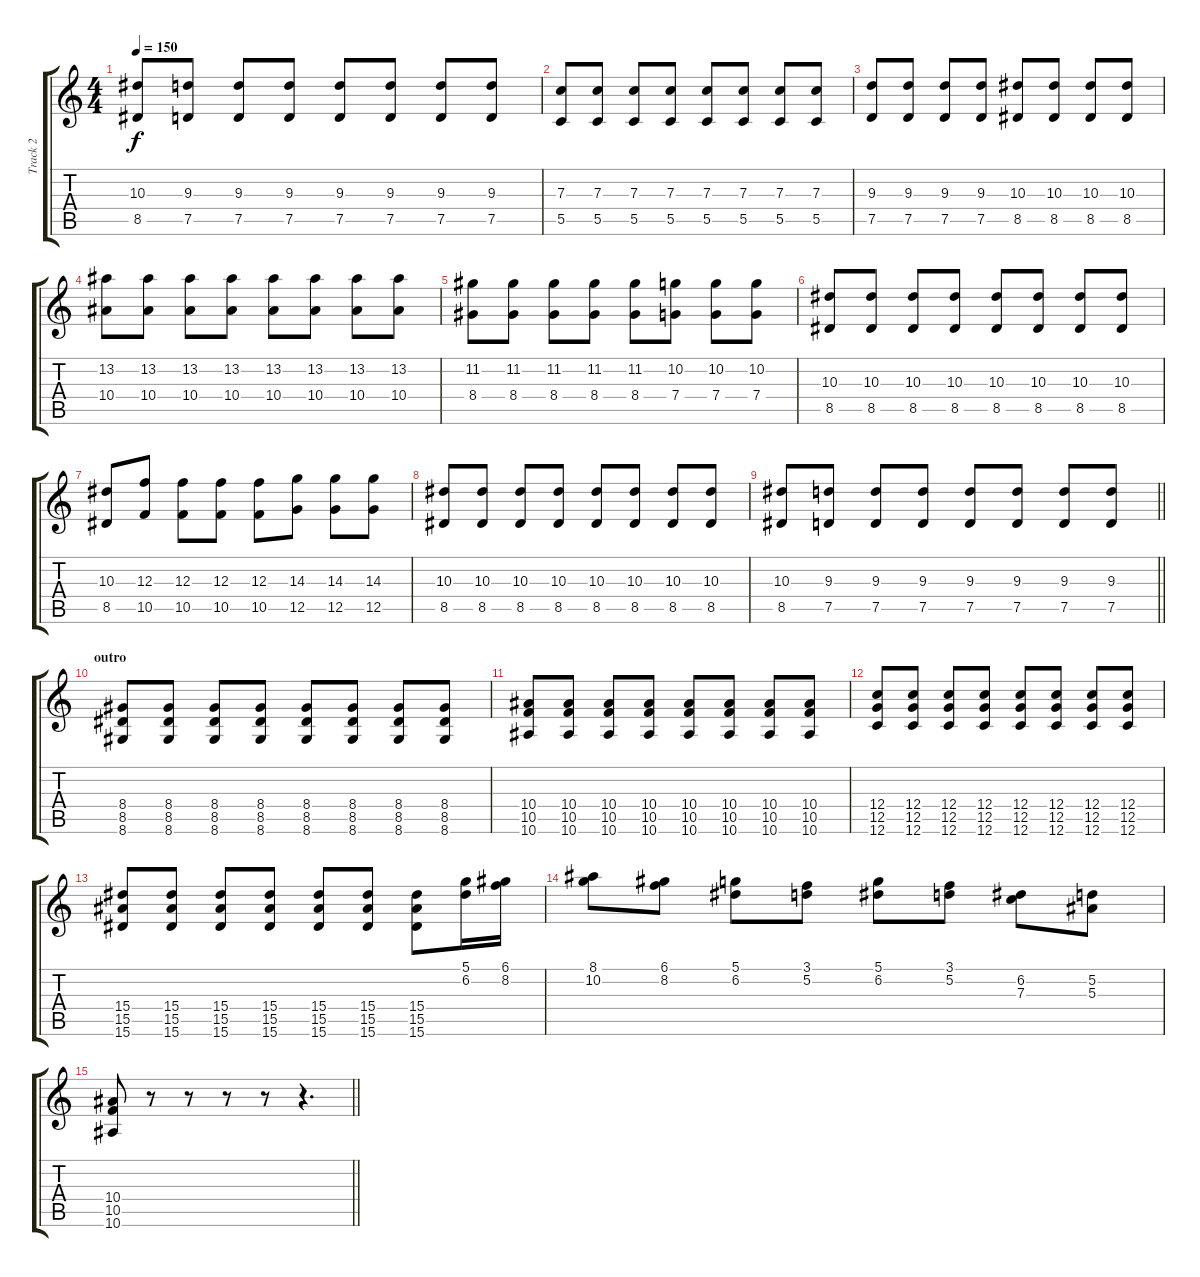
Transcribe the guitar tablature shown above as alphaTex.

\track ("Track 2" "Track 2") {instrument distortionguitar}
\staff {score tabs}
\tuning (D4 A3 F3 C3 G2 C2) {hide}
\ts (4 4)
\tempo 150
\clef g2
\ks c
(10.3 8.5).8{dy f} (9.3 7.5).8 (9.3 7.5).8 (9.3 7.5).8 (9.3 7.5).8 (9.3 7.5).8 (9.3 7.5).8 (9.3 7.5).8 |
(7.3 5.5).8 (7.3 5.5).8 (7.3 5.5).8 (7.3 5.5).8 (7.3 5.5).8 (7.3 5.5).8 (7.3 5.5).8 (7.3 5.5).8 |
(9.3 7.5).8 (9.3 7.5).8 (9.3 7.5).8 (9.3 7.5).8 (10.3 8.5).8 (10.3 8.5).8 (10.3 8.5).8 (10.3 8.5).8 |
(13.2 10.4).8 (13.2 10.4).8 (13.2 10.4).8 (13.2 10.4).8 (13.2 10.4).8 (13.2 10.4).8 (13.2 10.4).8 (13.2 10.4).8 |
(11.2 8.4).8 (11.2 8.4).8 (11.2 8.4).8 (11.2 8.4).8 (11.2 8.4).8 (10.2 7.4).8 (10.2 7.4).8 (10.2 7.4).8 |
(10.3 8.5).8 (10.3 8.5).8 (10.3 8.5).8 (10.3 8.5).8 (10.3 8.5).8 (10.3 8.5).8 (10.3 8.5).8 (10.3 8.5).8 |
(10.3 8.5).8 (12.3 10.5).8 (12.3 10.5).8 (12.3 10.5).8 (12.3 10.5).8 (14.3 12.5).8 (14.3 12.5).8 (14.3 12.5).8 |
(10.3 8.5).8 (10.3 8.5).8 (10.3 8.5).8 (10.3 8.5).8 (10.3 8.5).8 (10.3 8.5).8 (10.3 8.5).8 (10.3 8.5).8 |
\barLineRight lightlight
(10.3 8.5).8 (9.3 7.5).8 (9.3 7.5).8 (9.3 7.5).8 (9.3 7.5).8 (9.3 7.5).8 (9.3 7.5).8 (9.3 7.5).8 |
\section ("" "outro")
(8.4 8.5 8.6).8 (8.4 8.5 8.6).8 (8.4 8.5 8.6).8 (8.4 8.5 8.6).8 (8.4 8.5 8.6).8 (8.4 8.5 8.6).8 (8.4 8.5 8.6).8 (8.4 8.5 8.6).8 |
(10.4 10.5 10.6).8 (10.4 10.5 10.6).8 (10.4 10.5 10.6).8 (10.4 10.5 10.6).8 (10.4 10.5 10.6).8 (10.4 10.5 10.6).8 (10.4 10.5 10.6).8 (10.4 10.5 10.6).8 |
(12.4 12.5 12.6).8 (12.4 12.5 12.6).8 (12.4 12.5 12.6).8 (12.4 12.5 12.6).8 (12.4 12.5 12.6).8 (12.4 12.5 12.6).8 (12.4 12.5 12.6).8 (12.4 12.5 12.6).8 |
(15.4 15.5 15.6).8 (15.4 15.5 15.6).8 (15.4 15.5 15.6).8 (15.4 15.5 15.6).8 (15.4 15.5 15.6).8 (15.4 15.5 15.6).8 (15.4 15.5 15.6).8 (5.1 6.2).16 (6.1 8.2).16 |
(8.1 10.2).8 (6.1 8.2).8 (5.1 6.2).8 (3.1 5.2).8 (5.1 6.2).8 (3.1 5.2).8 (6.2 7.3).8 (5.2 5.3).8 |
\barLineRight lightlight
(10.4 10.5 10.6).8 r.8 r.8 r.8 r.8 r.4{d}
